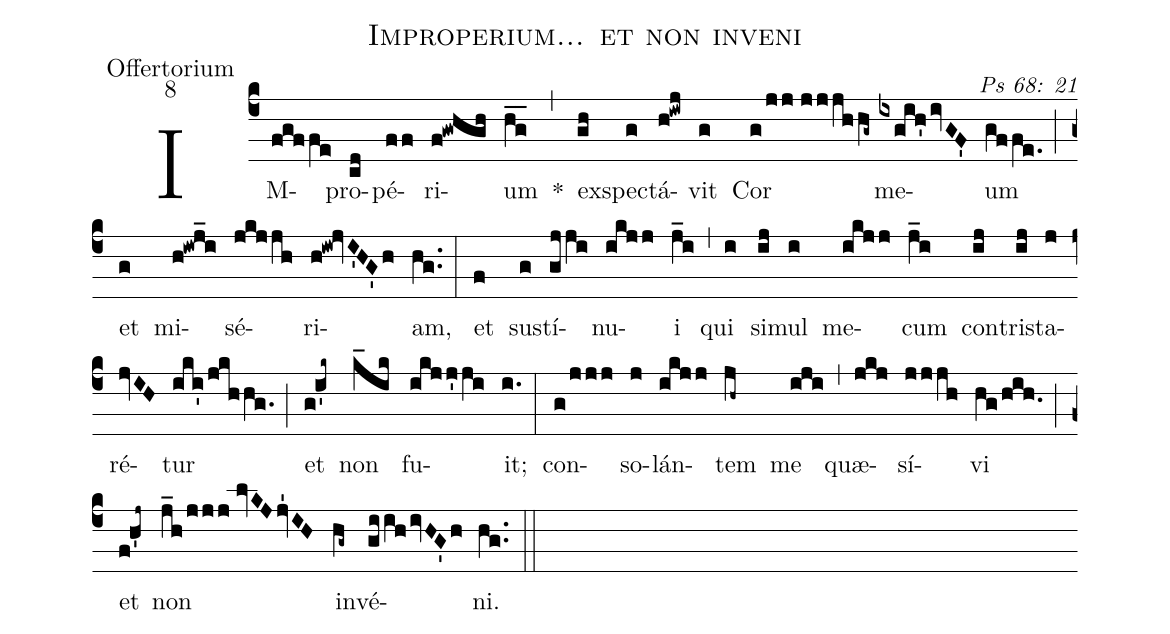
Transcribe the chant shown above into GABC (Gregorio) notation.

name: Improperium... et non inveni;
office-part: Offertorium;
mode: 8;
commentary: Ps 68: 21;
%%
(c4) IM(fgffe)pro(cd)pé(ff)ri(f!gwhgh)um(hg__) *(,) ex(gh)spec(g)tá(h!iwj)vit(g) Cor(g/jj//jjjhhg~) me(ixgih'/ivGF')um(gffe.) (;) et(g) mi(h!iwj_i)sé(jkjjh)ri(h!iw!jvI'HG'h)am,(hg..) (:)
et(f) sus(g)tí(gjji)nu(ikjj)i(j_i) (,) qui(i) si(ij)mul(i) me(ikjj)cum(j_i) con(ij)tris(ij)ta(j)ré(jvIH)tur(iki'/jkhhg.) (;) et(g!i'k~) non(k_ik) fu(ikjj'ji)it;(i.) (:)
con(g/jjj)so(j)lán(ikjj)tem(jh~) me(iji) (,) quæ(jkj)sí(jjjh)vi(hg/hih.) (;) et(f!h'j~) non(j_h/jjj//lvKJ/jv'1IH) in(hg~)vé(giih/ivHG'h)ni.(hg..) (::)
